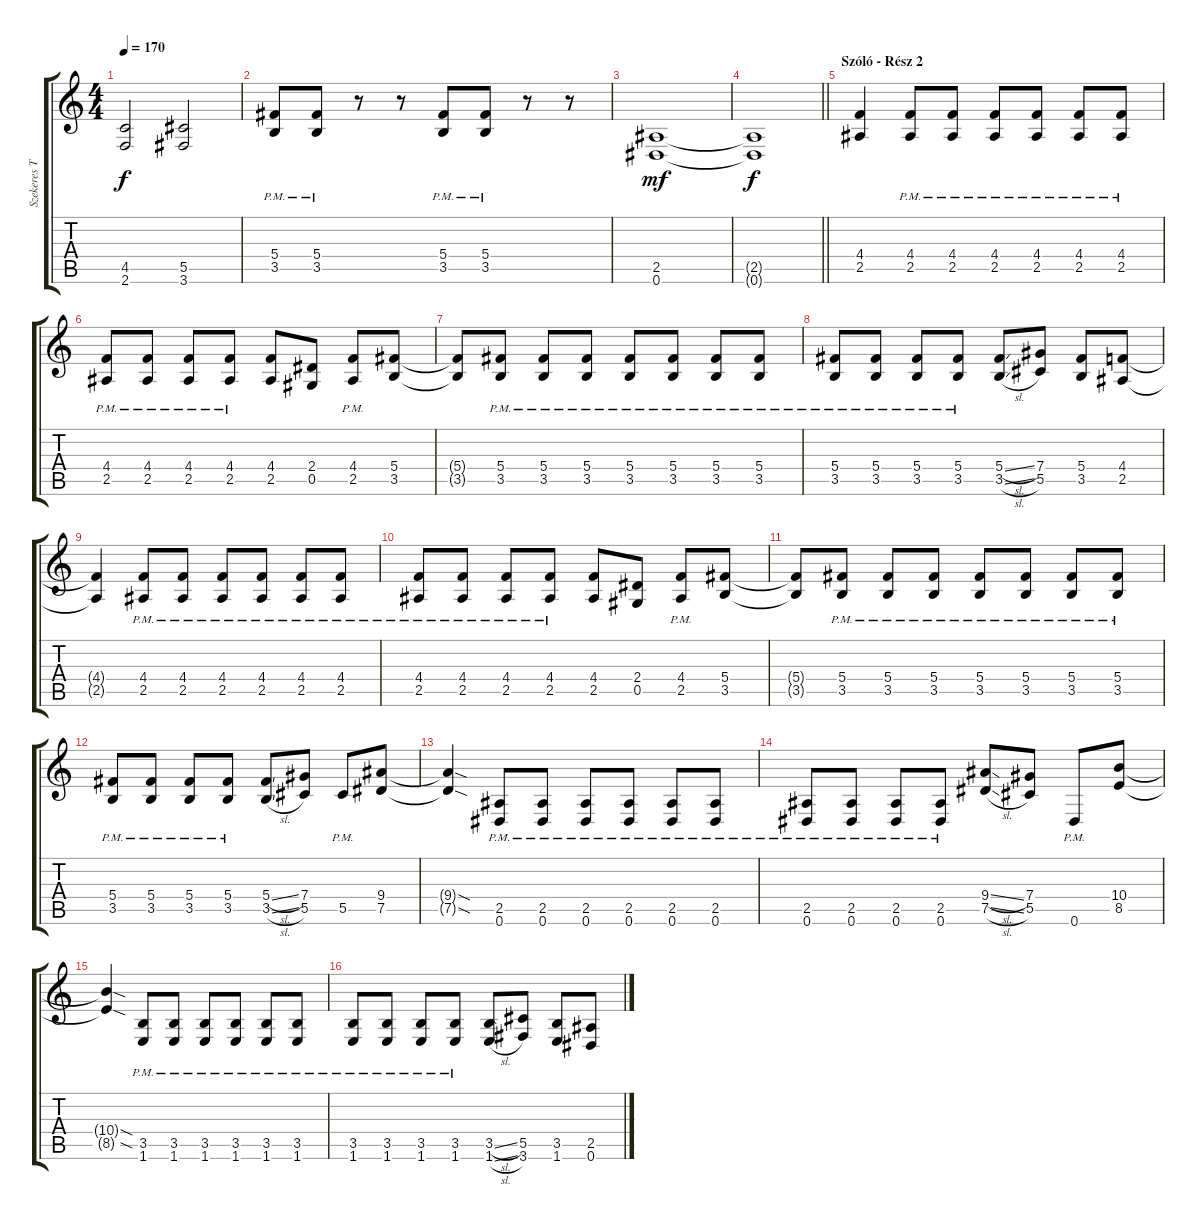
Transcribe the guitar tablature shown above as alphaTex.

\track ("Szekeres Tamás - Kíséret" "Szekeres T") {instrument overdrivenguitar}
\staff {score tabs}
\tuning (Eb4 Bb3 Gb3 Db3 Ab2 Eb2) {hide}
\ts (4 4)
\tempo 170
\clef g2
\ks c
(4.5 2.6).2{dy f} (5.5 3.6).2 |
(5.4{pm} 3.5{pm}).8 (5.4{pm} 3.5{pm}).8 r.8 r.8 (5.4{pm} 3.5{pm}).8 (5.4{pm} 3.5{pm}).8 r.8 r.8 |
(2.5 0.6).1{dy mf} |
\barLineRight lightlight
(2.5{t} 0.6{t}).1{dy f} |
\section ("" "Szóló - Rész 2")
(4.4 2.5).4 (4.4{pm} 2.5{pm}).8 (4.4{pm} 2.5{pm}).8 (4.4{pm} 2.5{pm}).8 (4.4{pm} 2.5{pm}).8 (4.4{pm} 2.5{pm}).8 (4.4{pm} 2.5{pm}).8 |
(4.4{pm} 2.5{pm}).8 (4.4{pm} 2.5{pm}).8 (4.4{pm} 2.5{pm}).8 (4.4{pm} 2.5{pm}).8 (4.4 2.5).8 (2.4 0.5).8 (4.4{pm} 2.5{pm}).8 (5.4 3.5).8 |
(5.4{t} 3.5{t}).8 (5.4{pm} 3.5{pm}).8 (5.4{pm} 3.5{pm}).8 (5.4{pm} 3.5{pm}).8 (5.4{pm} 3.5{pm}).8 (5.4{pm} 3.5{pm}).8 (5.4{pm} 3.5{pm}).8 (5.4{pm} 3.5{pm}).8 |
(5.4{pm} 3.5{pm}).8 (5.4{pm} 3.5{pm}).8 (5.4{pm} 3.5{pm}).8 (5.4{pm} 3.5{pm}).8 (5.4{sl} 3.5{sl}).8 (7.4 5.5).8 (5.4 3.5).8 (4.4 2.5).8 |
(4.4{t} 2.5{t}).4 (4.4{pm} 2.5{pm}).8 (4.4{pm} 2.5{pm}).8 (4.4{pm} 2.5{pm}).8 (4.4{pm} 2.5{pm}).8 (4.4{pm} 2.5{pm}).8 (4.4{pm} 2.5{pm}).8 |
(4.4{pm} 2.5{pm}).8 (4.4{pm} 2.5{pm}).8 (4.4{pm} 2.5{pm}).8 (4.4{pm} 2.5{pm}).8 (4.4 2.5).8 (2.4 0.5).8 (4.4{pm} 2.5{pm}).8 (5.4 3.5).8 |
(5.4{t} 3.5{t}).8 (5.4{pm} 3.5{pm}).8 (5.4{pm} 3.5{pm}).8 (5.4{pm} 3.5{pm}).8 (5.4{pm} 3.5{pm}).8 (5.4{pm} 3.5{pm}).8 (5.4{pm} 3.5{pm}).8 (5.4{pm} 3.5{pm}).8 |
(5.4{pm} 3.5{pm}).8 (5.4{pm} 3.5{pm}).8 (5.4{pm} 3.5{pm}).8 (5.4{pm} 3.5{pm}).8 (5.4{sl} 3.5{sl}).8 (7.4 5.5).8 5.5{pm}.8 (9.4 7.5).8 |
(9.4{sod t} 7.5{sod t}).4 (2.5{pm} 0.6{pm}).8 (2.5{pm} 0.6{pm}).8 (2.5{pm} 0.6{pm}).8 (2.5{pm} 0.6{pm}).8 (2.5{pm} 0.6{pm}).8 (2.5{pm} 0.6{pm}).8 |
(2.5{pm} 0.6{pm}).8 (2.5{pm} 0.6{pm}).8 (2.5{pm} 0.6{pm}).8 (2.5{pm} 0.6{pm}).8 (9.4{sl} 7.5{sl}).8 (7.4 5.5).8 0.6{pm}.8 (10.4 8.5).8 |
(10.4{sod t} 8.5{sod t}).4 (3.5{pm} 1.6{pm}).8 (3.5{pm} 1.6{pm}).8 (3.5{pm} 1.6{pm}).8 (3.5{pm} 1.6{pm}).8 (3.5{pm} 1.6{pm}).8 (3.5{pm} 1.6{pm}).8 |
(3.5{pm} 1.6{pm}).8 (3.5{pm} 1.6{pm}).8 (3.5{pm} 1.6{pm}).8 (3.5{pm} 1.6{pm}).8 (3.5{sl} 1.6{sl}).8 (5.5 3.6).8 (3.5 1.6).8 (2.5 0.6).8
